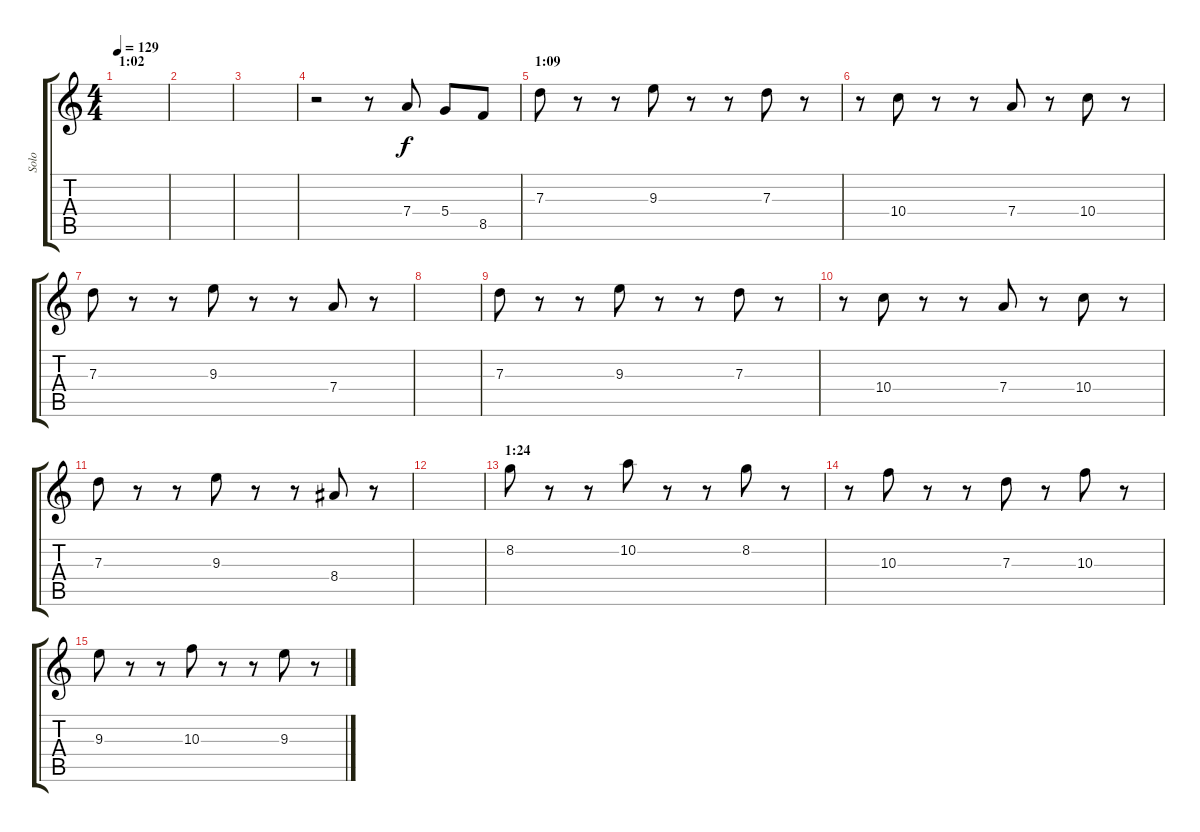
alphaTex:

\track ("Solo" "Solo") {instrument distortionguitar}
\staff {score tabs}
\tuning (E4 B3 G3 D3 A2 E2) {hide}
\ts (4 4)
\section ("" "1:02")
\tempo 129
\clef g2
\ks c
|
|
|
r.2 r.8 7.4.8 5.4.8 8.5.8 |
\section ("" "1:09")
7.3.8 r.8 r.8 9.3.8 r.8 r.8 7.3.8 r.8 |
r.8 10.4.8 r.8 r.8 7.4.8 r.8 10.4.8 r.8 |
7.3.8 r.8 r.8 9.3.8 r.8 r.8 7.4.8 r.8 |
|
7.3.8 r.8 r.8 9.3.8 r.8 r.8 7.3.8 r.8 |
r.8 10.4.8 r.8 r.8 7.4.8 r.8 10.4.8 r.8 |
7.3.8 r.8 r.8 9.3.8 r.8 r.8 8.4.8 r.8 |
|
\section ("" "1:24")
8.2.8 r.8 r.8 10.2.8 r.8 r.8 8.2.8 r.8 |
r.8 10.3.8 r.8 r.8 7.3.8 r.8 10.3.8 r.8 |
9.3.8 r.8 r.8 10.3.8 r.8 r.8 9.3.8 r.8
